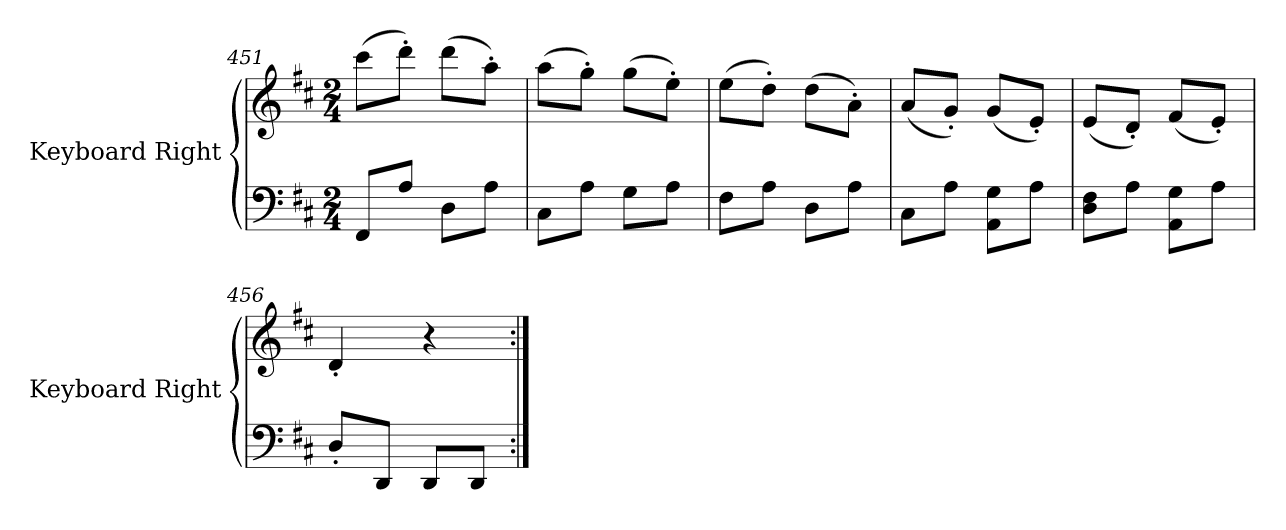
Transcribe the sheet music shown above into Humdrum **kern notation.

**kern	**kern
*part1	*part1
*staff2	*staff1
*I"Keyboard Right	*
*I'Keyboard Right	*
*clefF4	*clefG2
*k[f#c#]	*k[f#c#]
*D:	*D:
*M2/4	*M2/4
=451	=451
8FF#/L	(>8ccc#\L
8A/J	8ddd'\J)
8D\L	(>8ddd\L
8A\J	8aa'\J)
=452	=452
8C#\L	(>8aa\L
8A\J	8gg'\J)
8G\L	(>8gg\L
8A\J	8ee'\J)
=453	=453
8F#\L	(>8ee\L
8A\J	8dd'\J)
8D\L	(>8dd\L
8A\J	8a'\J)
=454	=454
8C#\L	(<8a/L
8A\J	8g'/J)
8AA\ 8G\L	(<8g/L
8A\J	8e'/J)
=455	=455
8D\ 8F#\L	(<8e/L
8A\J	8d'/J)
8AA\ 8G\L	(<8f#/L
8A\J	8e'/J)
!!LO:LB:g=z
=456	=456
8D'/L	4d'/
8DD/J	.
8DD/L	4r
8DD/J	.
=:|!	=:|!
*-	*-
